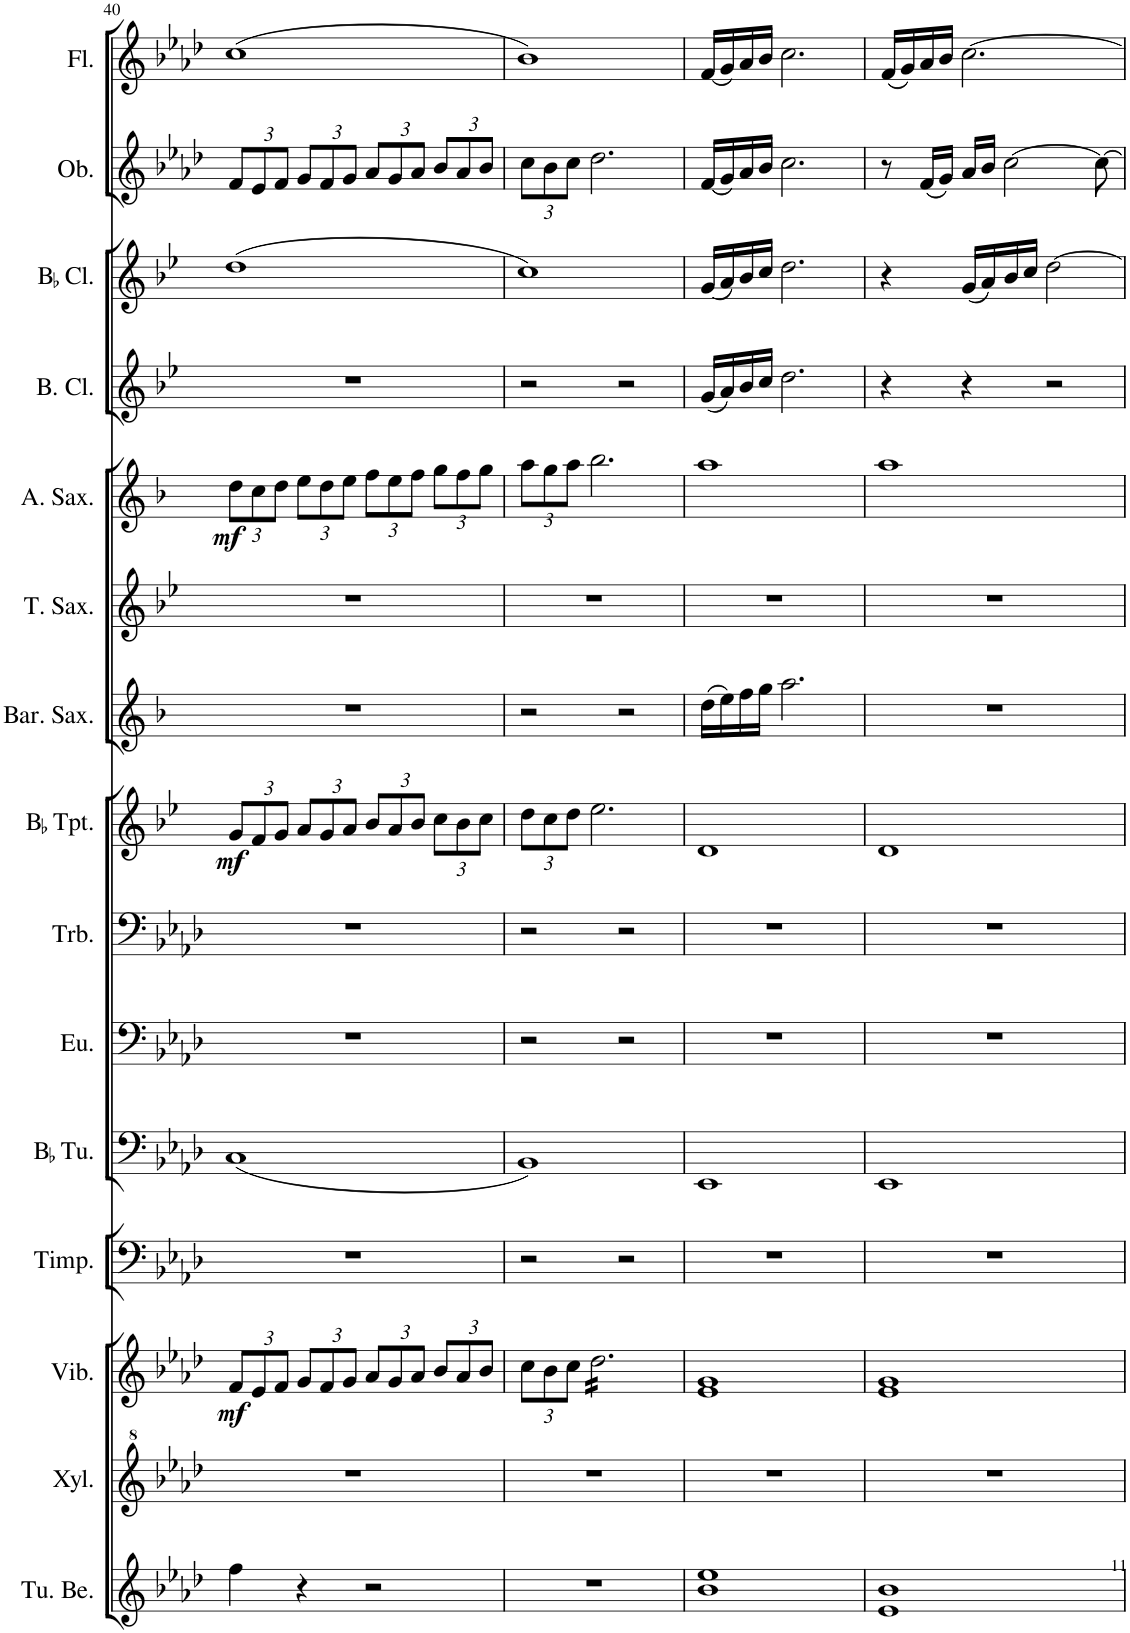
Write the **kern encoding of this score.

**kern	**kern	**kern	**dynam	**kern	**kern	**kern	**kern	**kern	**dynam	**kern	**kern	**kern	**dynam	**kern	**kern	**kern	**kern
*part15	*part14	*part13	*part13	*part12	*part11	*part10	*part9	*part8	*part8	*part7	*part6	*part5	*part5	*part4	*part3	*part2	*part1
*staff15	*staff14	*staff13	*staff13	*staff12	*staff11	*staff10	*staff9	*staff8	*staff8	*staff7	*staff6	*staff5	*staff5	*staff4	*staff3	*staff2	*staff1
*I"Tubular Bells	*I"Xylophone	*I"Vibraphone	*	*I"Timpani	*I"BaccidentalFlat Tuba	*I"Euphonium	*I"Trombone	*I"BaccidentalFlat Trumpet	*	*I"Baritone Saxophone	*I"Tenor Saxophone	*I"Alto Saxophone	*	*I"Bass Clarinet	*I"BaccidentalFlat Clarinet	*I"Oboe	*I"Flute
*I'Tu. Be.	*I'Xyl.	*I'Vib.	*	*I'Timp.	*I'BaccidentalFlat Tu.	*I'Eu.	*I'Trb.	*I'BaccidentalFlat Tpt.	*	*I'Bar. Sax.	*I'T. Sax.	*I'A. Sax.	*	*I'B. Cl.	*I'BaccidentalFlat Cl.	*I'Ob.	*I'Fl.
!!LO:PB:g=z
*clefG2	*clefG^2	*clefG2	*	*clefF4	*clefF4	*clefF4	*clefF4	*clefG2	*	*clefG2	*clefG2	*clefG2	*	*clefG2	*clefG2	*clefG2	*clefG2
*	*	*	*	*	*	*	*	*Trd1c2	*	*Trd12c21	*Trd8c14	*Trd5c9	*	*Trd8c14	*Trd1c2	*	*
*k[b-e-a-d-]	*k[b-e-a-d-]	*k[b-e-a-d-]	*	*k[b-e-a-d-]	*k[b-e-a-d-]	*k[b-e-a-d-]	*k[b-e-a-d-]	*k[b-e-]	*	*k[b-]	*k[b-e-]	*k[b-]	*	*k[b-e-]	*k[b-e-]	*k[b-e-a-d-]	*k[b-e-a-d-]
*M4/4	*M4/4	*M4/4	*	*M4/4	*M4/4	*M4/4	*M4/4	*M4/4	*	*M4/4	*M4/4	*M4/4	*	*M4/4	*M4/4	*M4/4	*M4/4
*	*	*Xbrackettup	*	*	*	*	*	*Xbrackettup	*	*	*	*Xbrackettup	*	*	*	*Xbrackettup	*
=40	=40	=40	=40	=40	=40	=40	=40	=40	=40	=40	=40	=40	=40	=40	=40	=40	=40
!	!	!	!LO:DY:b	!	!	!	!	!	!LO:DY:b	!	!	!	!LO:DY:b	!	!	!	!
4ff\	1r	12f/L	mf	1r	(1C	1r	1r	12g/L	mf	1r	1r	12dd\L	mf	1r	(1dd	12f/L	(1cc
.	.	12e-/	.	.	.	.	.	12f/	.	.	.	12cc\	.	.	.	12e-/	.
.	.	12f/J	.	.	.	.	.	12g/J	.	.	.	12dd\J	.	.	.	12f/J	.
4r	.	12g/L	.	.	.	.	.	12a/L	.	.	.	12ee\L	.	.	.	12g/L	.
.	.	12f/	.	.	.	.	.	12g/	.	.	.	12dd\	.	.	.	12f/	.
.	.	12g/J	.	.	.	.	.	12a/J	.	.	.	12ee\J	.	.	.	12g/J	.
2r	.	12a-/L	.	.	.	.	.	12b-/L	.	.	.	12ff\L	.	.	.	12a-/L	.
.	.	12g/	.	.	.	.	.	12a/	.	.	.	12ee\	.	.	.	12g/	.
.	.	12a-/J	.	.	.	.	.	12b-/J	.	.	.	12ff\J	.	.	.	12a-/J	.
.	.	12b-/L	.	.	.	.	.	12cc\L	.	.	.	12gg\L	.	.	.	12b-/L	.
.	.	12a-/	.	.	.	.	.	12b-\	.	.	.	12ff\	.	.	.	12a-/	.
.	.	12b-/J	.	.	.	.	.	12cc\J	.	.	.	12gg\J	.	.	.	12b-/J	.
=41	=41	=41	=41	=41	=41	=41	=41	=41	=41	=41	=41	=41	=41	=41	=41	=41	=41
1r	1r	12cc\L	.	2r	1BB-)	2r	2r	12dd\L	.	2r	1r	12aa\L	.	2r	1cc)	12cc\L	1b-)
.	.	12b-\	.	.	.	.	.	12cc\	.	.	.	12gg\	.	.	.	12b-\	.
.	.	12cc\J	.	.	.	.	.	12dd\J	.	.	.	12aa\J	.	.	.	12cc\J	.
*	*	*tremolo	*	*	*	*	*	*	*	*	*	*	*	*	*	*	*
.	.	16dd-\LL	.	.	.	.	.	2.ee-\	.	.	.	2.bb-\	.	.	.	2.dd-\	.
.	.	16dd-\	.	.	.	.	.	.	.	.	.	.	.	.	.	.	.
.	.	16dd-\	.	.	.	.	.	.	.	.	.	.	.	.	.	.	.
.	.	16dd-\	.	.	.	.	.	.	.	.	.	.	.	.	.	.	.
.	.	16dd-\	.	2r	.	2r	2r	.	.	2r	.	.	.	2r	.	.	.
.	.	16dd-\	.	.	.	.	.	.	.	.	.	.	.	.	.	.	.
.	.	16dd-\	.	.	.	.	.	.	.	.	.	.	.	.	.	.	.
.	.	16dd-\	.	.	.	.	.	.	.	.	.	.	.	.	.	.	.
.	.	16dd-\	.	.	.	.	.	.	.	.	.	.	.	.	.	.	.
.	.	16dd-\	.	.	.	.	.	.	.	.	.	.	.	.	.	.	.
.	.	16dd-\	.	.	.	.	.	.	.	.	.	.	.	.	.	.	.
.	.	16dd-\JJ	.	.	.	.	.	.	.	.	.	.	.	.	.	.	.
*	*	*Xtremolo	*	*	*	*	*	*	*	*	*	*	*	*	*	*	*
=42	=42	=42	=42	=42	=42	=42	=42	=42	=42	=42	=42	=42	=42	=42	=42	=42	=42
1b- 1ee-	1r	1e- 1g	.	1r	1EE-	1r	1r	1d	.	(16dd\LL	1r	1aa	.	(16g/LL	(16g/LL	(16f/LL	(16f/LL
.	.	.	.	.	.	.	.	.	.	16ee\)	.	.	.	16a/)	16a/)	16g/)	16g/)
.	.	.	.	.	.	.	.	.	.	16ff\	.	.	.	16b-/	16b-/	16a-/	16a-/
.	.	.	.	.	.	.	.	.	.	16gg\JJ	.	.	.	16cc/JJ	16cc/JJ	16b-/JJ	16b-/JJ
.	.	.	.	.	.	.	.	.	.	2.aa\	.	.	.	2.dd\	2.dd\	2.cc\	2.cc\
=43	=43	=43	=43	=43	=43	=43	=43	=43	=43	=43	=43	=43	=43	=43	=43	=43	=43
1e- 1b-	1r	1e- 1g	.	1r	1EE-	1r	1r	1d	.	1r	1r	1aa	.	4r	4r	8r	(16f/LL
.	.	.	.	.	.	.	.	.	.	.	.	.	.	.	.	.	16g/)
.	.	.	.	.	.	.	.	.	.	.	.	.	.	.	.	(16f/LL	16a-/
.	.	.	.	.	.	.	.	.	.	.	.	.	.	.	.	16g/JJ)	16b-/JJ
.	.	.	.	.	.	.	.	.	.	.	.	.	.	4r	(16g/LL	16a-/LL	[2.cc\
.	.	.	.	.	.	.	.	.	.	.	.	.	.	.	16a/)	16b-/JJ	.
.	.	.	.	.	.	.	.	.	.	.	.	.	.	.	16b-/	[2cc\	.
.	.	.	.	.	.	.	.	.	.	.	.	.	.	.	16cc/JJ	.	.
.	.	.	.	.	.	.	.	.	.	.	.	.	.	2r	[2dd\	.	.
.	.	.	.	.	.	.	.	.	.	.	.	.	.	.	.	8cc\_	.
=	=	=	=	=	=	=	=	=	=	=	=	=	=	=	=	=	=
*-	*-	*-	*-	*-	*-	*-	*-	*-	*-	*-	*-	*-	*-	*-	*-	*-	*-
